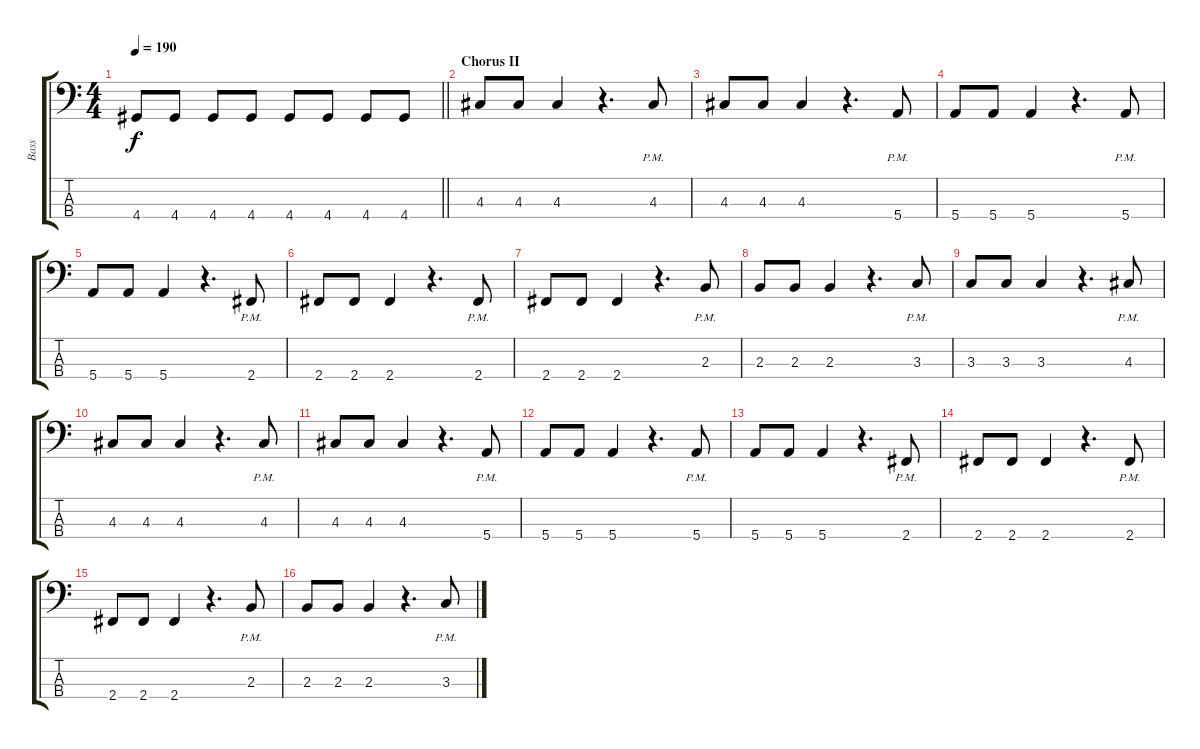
\track ("Bass" "Bass") {instrument electricbassfinger}
\staff {score tabs}
\tuning (G2 D2 A1 E1) {hide}
\ts (4 4)
\tempo 190
\clef f4
\barLineRight lightlight
\ks c
4.4.8{dy f} 4.4.8 4.4.8 4.4.8 4.4.8 4.4.8 4.4.8 4.4.8 |
\section ("" "Chorus II")
4.3.8 4.3.8 4.3.4 r.4{d} 4.3{pm}.8 |
4.3.8 4.3.8 4.3.4 r.4{d} 5.4{pm}.8 |
5.4.8 5.4.8 5.4.4 r.4{d} 5.4{pm}.8 |
5.4.8 5.4.8 5.4.4 r.4{d} 2.4{pm}.8 |
2.4.8 2.4.8 2.4.4 r.4{d} 2.4{pm}.8 |
2.4.8 2.4.8 2.4.4 r.4{d} 2.3{pm}.8 |
2.3.8 2.3.8 2.3.4 r.4{d} 3.3{pm}.8 |
3.3.8 3.3.8 3.3.4 r.4{d} 4.3{pm}.8 |
4.3.8 4.3.8 4.3.4 r.4{d} 4.3{pm}.8 |
4.3.8 4.3.8 4.3.4 r.4{d} 5.4{pm}.8 |
5.4.8 5.4.8 5.4.4 r.4{d} 5.4{pm}.8 |
5.4.8 5.4.8 5.4.4 r.4{d} 2.4{pm}.8 |
2.4.8 2.4.8 2.4.4 r.4{d} 2.4{pm}.8 |
2.4.8 2.4.8 2.4.4 r.4{d} 2.3{pm}.8 |
2.3.8 2.3.8 2.3.4 r.4{d} 3.3{pm}.8
